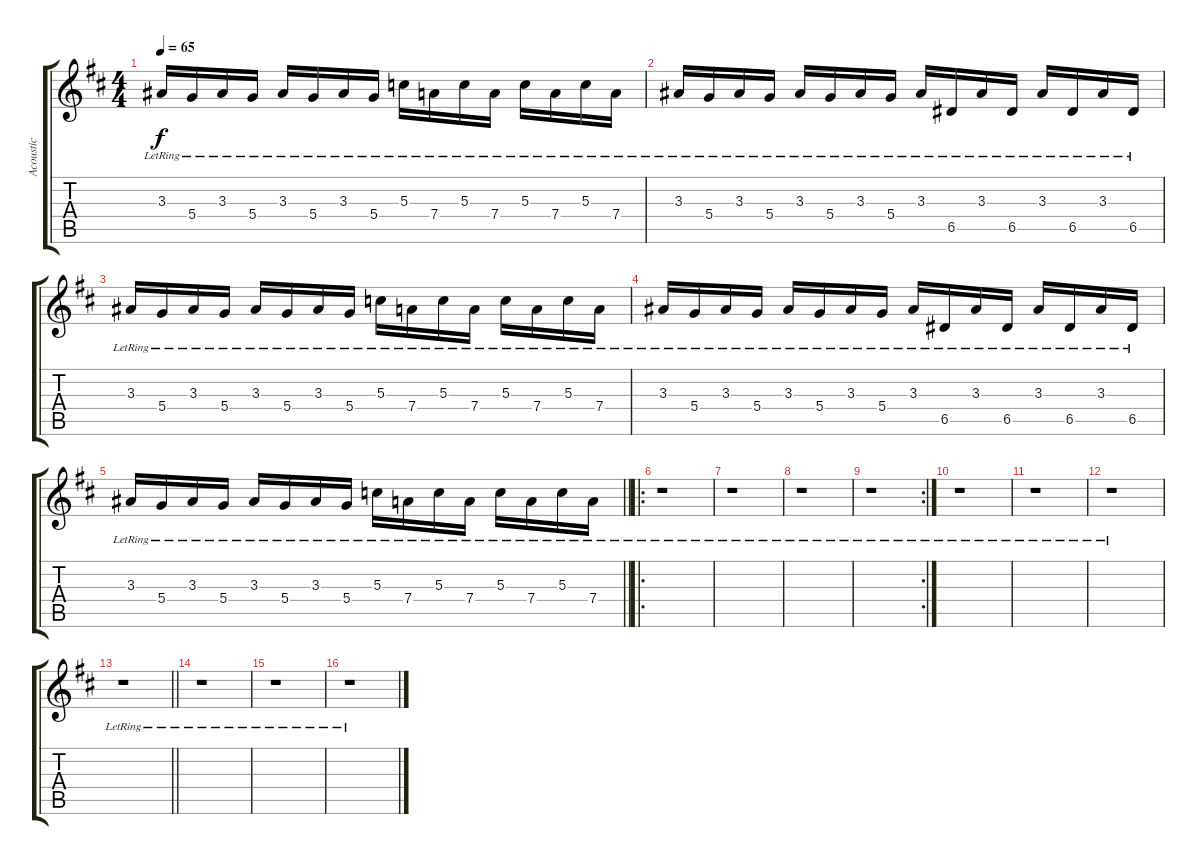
\track ("Acoustic" "Acoustic") {instrument acousticguitarsteel}
\staff {score tabs}
\tuning (E4 B3 G3 D3 A2 D2) {hide}
\ts (4 4)
\tempo 65
\clef g2
\ks d
3.3{lr}.16{dy f} 5.4{lr}.16 3.3{lr}.16 5.4{lr}.16 3.3{lr}.16 5.4{lr}.16 3.3{lr}.16 5.4{lr}.16 5.3{lr}.16 7.4{lr}.16 5.3{lr}.16 7.4{lr}.16 5.3{lr}.16 7.4{lr}.16 5.3{lr}.16 7.4{lr}.16 |
3.3{lr}.16 5.4{lr}.16 3.3{lr}.16 5.4{lr}.16 3.3{lr}.16 5.4{lr}.16 3.3{lr}.16 5.4{lr}.16 3.3{lr}.16 6.5{lr}.16 3.3{lr}.16 6.5{lr}.16 3.3{lr}.16 6.5{lr}.16 3.3{lr}.16 6.5{lr}.16 |
3.3{lr}.16 5.4{lr}.16 3.3{lr}.16 5.4{lr}.16 3.3{lr}.16 5.4{lr}.16 3.3{lr}.16 5.4{lr}.16 5.3{lr}.16 7.4{lr}.16 5.3{lr}.16 7.4{lr}.16 5.3{lr}.16 7.4{lr}.16 5.3{lr}.16 7.4{lr}.16 |
3.3{lr}.16 5.4{lr}.16 3.3{lr}.16 5.4{lr}.16 3.3{lr}.16 5.4{lr}.16 3.3{lr}.16 5.4{lr}.16 3.3{lr}.16 6.5{lr}.16 3.3{lr}.16 6.5{lr}.16 3.3{lr}.16 6.5{lr}.16 3.3{lr}.16 6.5{lr}.16 |
\barLineRight lightlight
3.3{lr}.16 5.4{lr}.16 3.3{lr}.16 5.4{lr}.16 3.3{lr}.16 5.4{lr}.16 3.3{lr}.16 5.4{lr}.16 5.3{lr}.16 7.4{lr}.16 5.3{lr}.16 7.4{lr}.16 5.3{lr}.16 7.4{lr}.16 5.3{lr}.16 7.4{lr}.16 |
\ro
r.1 |
r.1 |
r.1 |
\rc 2
r.1 |
r.1 |
r.1 |
r.1 |
\barLineRight lightlight
r.1 |
r.1 |
r.1 |
r.1
